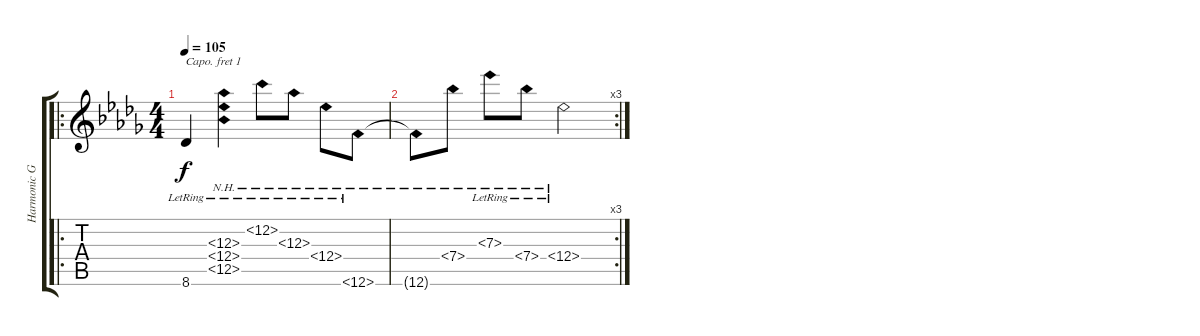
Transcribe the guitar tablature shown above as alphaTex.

\track ("Harmonic Guitar" "Harmonic G") {instrument acousticguitarsteel}
\staff {score tabs}
\capo 1
\tuning (E4 B3 G3 D3 A2 E2) {hide}
\ro
\ts (4 4)
\tempo 105
\clef g2
\ks db
8.6{lr}.4{dy f} (12.3{nh lr} 12.4{nh lr} 12.5{nh lr}).4 12.2{nh lr}.8 12.3{nh lr}.8 12.4{nh lr}.8 12.6{nh lr}.8 |
\rc 3
12.6{nh t}.8 7.4{nh}.8 7.3{nh lr}.8 7.4{nh lr}.8 12.4{nh lr}.2
